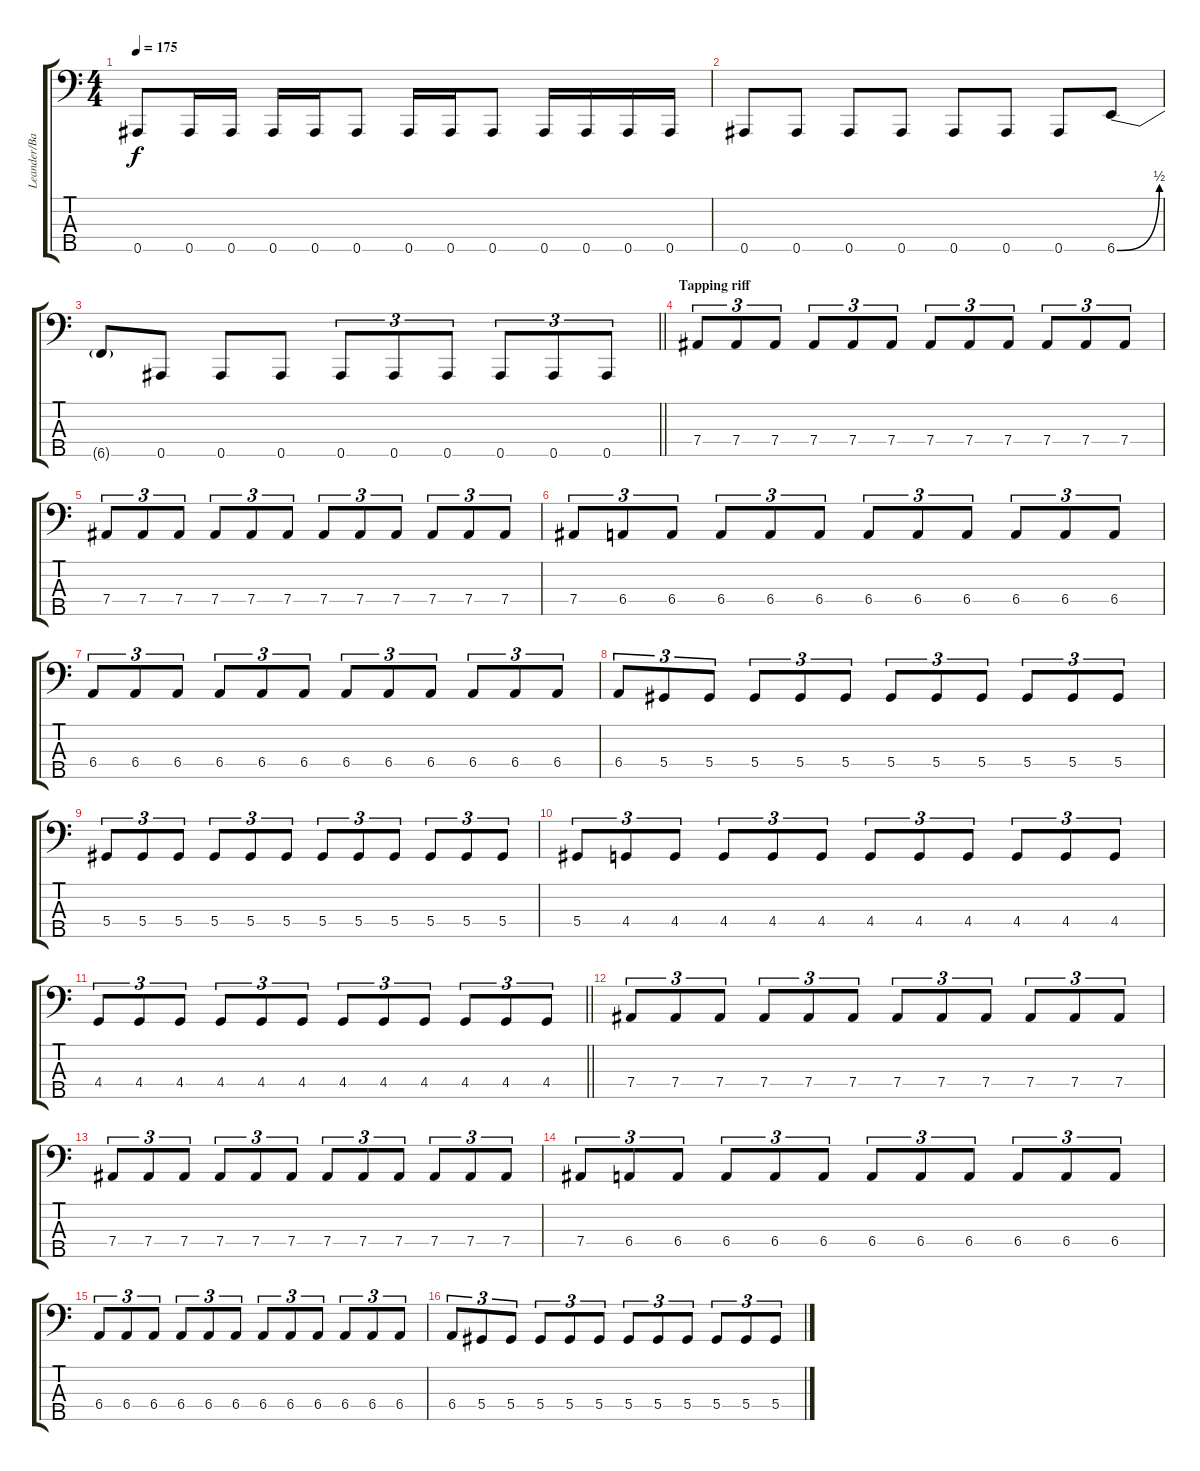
\track ("Leander/Bass" "Leander/Ba") {instrument electricbasspick}
\staff {score tabs}
\tuning (Gb2 Db2 Ab1 Eb1 Bb0) {hide}
\ts (4 4)
\tempo 175
\clef f4
\ks c
0.5{t}.8{dy f} 0.5.16 0.5.16 0.5.16 0.5.16 0.5.8 0.5.16 0.5.16 0.5.8 0.5.16 0.5.16 0.5.16 0.5.16 |
0.5.8 0.5.8 0.5.8 0.5.8 0.5.8 0.5.8 0.5.8 6.5{be (bend 0 0 60 2)}.8 |
\barLineRight lightlight
6.5{t}.8 0.5.8 0.5.8 0.5.8 0.5.8{tu (3 2)} 0.5.8{tu (3 2)} 0.5.8{tu (3 2)} 0.5.8{tu (3 2)} 0.5.8{tu (3 2)} 0.5.8{tu (3 2)} |
\section ("" "Tapping riff")
7.4.8{tu (3 2)} 7.4.8{tu (3 2)} 7.4.8{tu (3 2)} 7.4.8{tu (3 2)} 7.4.8{tu (3 2)} 7.4.8{tu (3 2)} 7.4.8{tu (3 2)} 7.4.8{tu (3 2)} 7.4.8{tu (3 2)} 7.4.8{tu (3 2)} 7.4.8{tu (3 2)} 7.4.8{tu (3 2)} |
7.4.8{tu (3 2)} 7.4.8{tu (3 2)} 7.4.8{tu (3 2)} 7.4.8{tu (3 2)} 7.4.8{tu (3 2)} 7.4.8{tu (3 2)} 7.4.8{tu (3 2)} 7.4.8{tu (3 2)} 7.4.8{tu (3 2)} 7.4.8{tu (3 2)} 7.4.8{tu (3 2)} 7.4.8{tu (3 2)} |
7.4.8{tu (3 2)} 6.4.8{tu (3 2)} 6.4.8{tu (3 2)} 6.4.8{tu (3 2)} 6.4.8{tu (3 2)} 6.4.8{tu (3 2)} 6.4.8{tu (3 2)} 6.4.8{tu (3 2)} 6.4.8{tu (3 2)} 6.4.8{tu (3 2)} 6.4.8{tu (3 2)} 6.4.8{tu (3 2)} |
6.4.8{tu (3 2)} 6.4.8{tu (3 2)} 6.4.8{tu (3 2)} 6.4.8{tu (3 2)} 6.4.8{tu (3 2)} 6.4.8{tu (3 2)} 6.4.8{tu (3 2)} 6.4.8{tu (3 2)} 6.4.8{tu (3 2)} 6.4.8{tu (3 2)} 6.4.8{tu (3 2)} 6.4.8{tu (3 2)} |
6.4.8{tu (3 2)} 5.4.8{tu (3 2)} 5.4.8{tu (3 2)} 5.4.8{tu (3 2)} 5.4.8{tu (3 2)} 5.4.8{tu (3 2)} 5.4.8{tu (3 2)} 5.4.8{tu (3 2)} 5.4.8{tu (3 2)} 5.4.8{tu (3 2)} 5.4.8{tu (3 2)} 5.4.8{tu (3 2)} |
5.4.8{tu (3 2)} 5.4.8{tu (3 2)} 5.4.8{tu (3 2)} 5.4.8{tu (3 2)} 5.4.8{tu (3 2)} 5.4.8{tu (3 2)} 5.4.8{tu (3 2)} 5.4.8{tu (3 2)} 5.4.8{tu (3 2)} 5.4.8{tu (3 2)} 5.4.8{tu (3 2)} 5.4.8{tu (3 2)} |
5.4.8{tu (3 2)} 4.4.8{tu (3 2)} 4.4.8{tu (3 2)} 4.4.8{tu (3 2)} 4.4.8{tu (3 2)} 4.4.8{tu (3 2)} 4.4.8{tu (3 2)} 4.4.8{tu (3 2)} 4.4.8{tu (3 2)} 4.4.8{tu (3 2)} 4.4.8{tu (3 2)} 4.4.8{tu (3 2)} |
\barLineRight lightlight
4.4.8{tu (3 2)} 4.4.8{tu (3 2)} 4.4.8{tu (3 2)} 4.4.8{tu (3 2)} 4.4.8{tu (3 2)} 4.4.8{tu (3 2)} 4.4.8{tu (3 2)} 4.4.8{tu (3 2)} 4.4.8{tu (3 2)} 4.4.8{tu (3 2)} 4.4.8{tu (3 2)} 4.4.8{tu (3 2)} |
\section ("" "")
7.4.8{tu (3 2)} 7.4.8{tu (3 2)} 7.4.8{tu (3 2)} 7.4.8{tu (3 2)} 7.4.8{tu (3 2)} 7.4.8{tu (3 2)} 7.4.8{tu (3 2)} 7.4.8{tu (3 2)} 7.4.8{tu (3 2)} 7.4.8{tu (3 2)} 7.4.8{tu (3 2)} 7.4.8{tu (3 2)} |
7.4.8{tu (3 2)} 7.4.8{tu (3 2)} 7.4.8{tu (3 2)} 7.4.8{tu (3 2)} 7.4.8{tu (3 2)} 7.4.8{tu (3 2)} 7.4.8{tu (3 2)} 7.4.8{tu (3 2)} 7.4.8{tu (3 2)} 7.4.8{tu (3 2)} 7.4.8{tu (3 2)} 7.4.8{tu (3 2)} |
7.4.8{tu (3 2)} 6.4.8{tu (3 2)} 6.4.8{tu (3 2)} 6.4.8{tu (3 2)} 6.4.8{tu (3 2)} 6.4.8{tu (3 2)} 6.4.8{tu (3 2)} 6.4.8{tu (3 2)} 6.4.8{tu (3 2)} 6.4.8{tu (3 2)} 6.4.8{tu (3 2)} 6.4.8{tu (3 2)} |
6.4.8{tu (3 2)} 6.4.8{tu (3 2)} 6.4.8{tu (3 2)} 6.4.8{tu (3 2)} 6.4.8{tu (3 2)} 6.4.8{tu (3 2)} 6.4.8{tu (3 2)} 6.4.8{tu (3 2)} 6.4.8{tu (3 2)} 6.4.8{tu (3 2)} 6.4.8{tu (3 2)} 6.4.8{tu (3 2)} |
6.4.8{tu (3 2)} 5.4.8{tu (3 2)} 5.4.8{tu (3 2)} 5.4.8{tu (3 2)} 5.4.8{tu (3 2)} 5.4.8{tu (3 2)} 5.4.8{tu (3 2)} 5.4.8{tu (3 2)} 5.4.8{tu (3 2)} 5.4.8{tu (3 2)} 5.4.8{tu (3 2)} 5.4.8{tu (3 2)}
